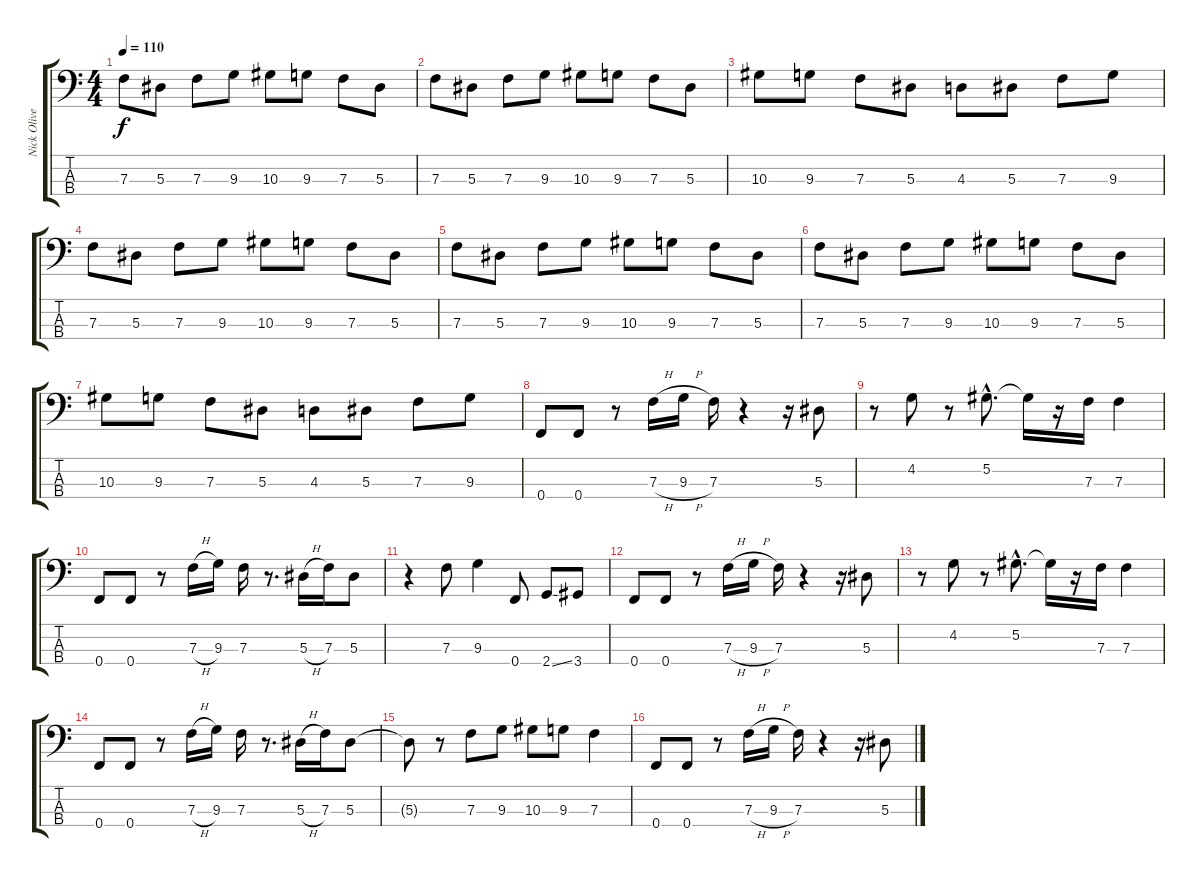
\track ("Nick Oliveri (Bass)" "Nick Olive") {instrument electricbasspick}
\staff {score tabs}
\tuning (Ab2 Eb2 Bb1 F1) {hide}
\ts (4 4)
\tempo 110
\clef f4
\ks c
7.3.8{dy f} 5.3.8 7.3.8 9.3.8 10.3.8 9.3.8 7.3.8 5.3.8 |
7.3.8 5.3.8 7.3.8 9.3.8 10.3.8 9.3.8 7.3.8 5.3.8 |
10.3.8 9.3.8 7.3.8 5.3.8 4.3.8 5.3.8 7.3.8 9.3.8 |
7.3.8 5.3.8 7.3.8 9.3.8 10.3.8 9.3.8 7.3.8 5.3.8 |
7.3.8 5.3.8 7.3.8 9.3.8 10.3.8 9.3.8 7.3.8 5.3.8 |
7.3.8 5.3.8 7.3.8 9.3.8 10.3.8 9.3.8 7.3.8 5.3.8 |
10.3.8 9.3.8 7.3.8 5.3.8 4.3.8 5.3.8 7.3.8 9.3.8 |
0.4.8 0.4.8 r.8 7.3{h}.16 9.3{h}.16 7.3.16 r.4 r.16 5.3.8 |
r.8 4.2.8 r.8 5.2{hac}.8{d} 5.2{t}.16 r.16 7.3.16 7.3.4 |
0.4.8 0.4.8 r.8 7.3{h}.16 9.3.16 7.3.16 r.8{d} 5.3{h}.16 7.3.16 5.3.8 |
r.4 7.3.8 9.3.4 0.4.8 2.4{ss}.8 3.4.8 |
0.4.8 0.4.8 r.8 7.3{h}.16 9.3{h}.16 7.3.16 r.4 r.16 5.3.8 |
r.8 4.2.8 r.8 5.2{hac}.8{d} 5.2{t}.16 r.16 7.3.16 7.3.4 |
0.4.8 0.4.8 r.8 7.3{h}.16 9.3.16 7.3.16 r.8{d} 5.3{h}.16 7.3.16 5.3.8 |
5.3{t}.8 r.8 7.3.8 9.3.8 10.3.8 9.3.8 7.3.4 |
0.4.8 0.4.8 r.8 7.3{h}.16 9.3{h}.16 7.3.16 r.4 r.16 5.3.8
